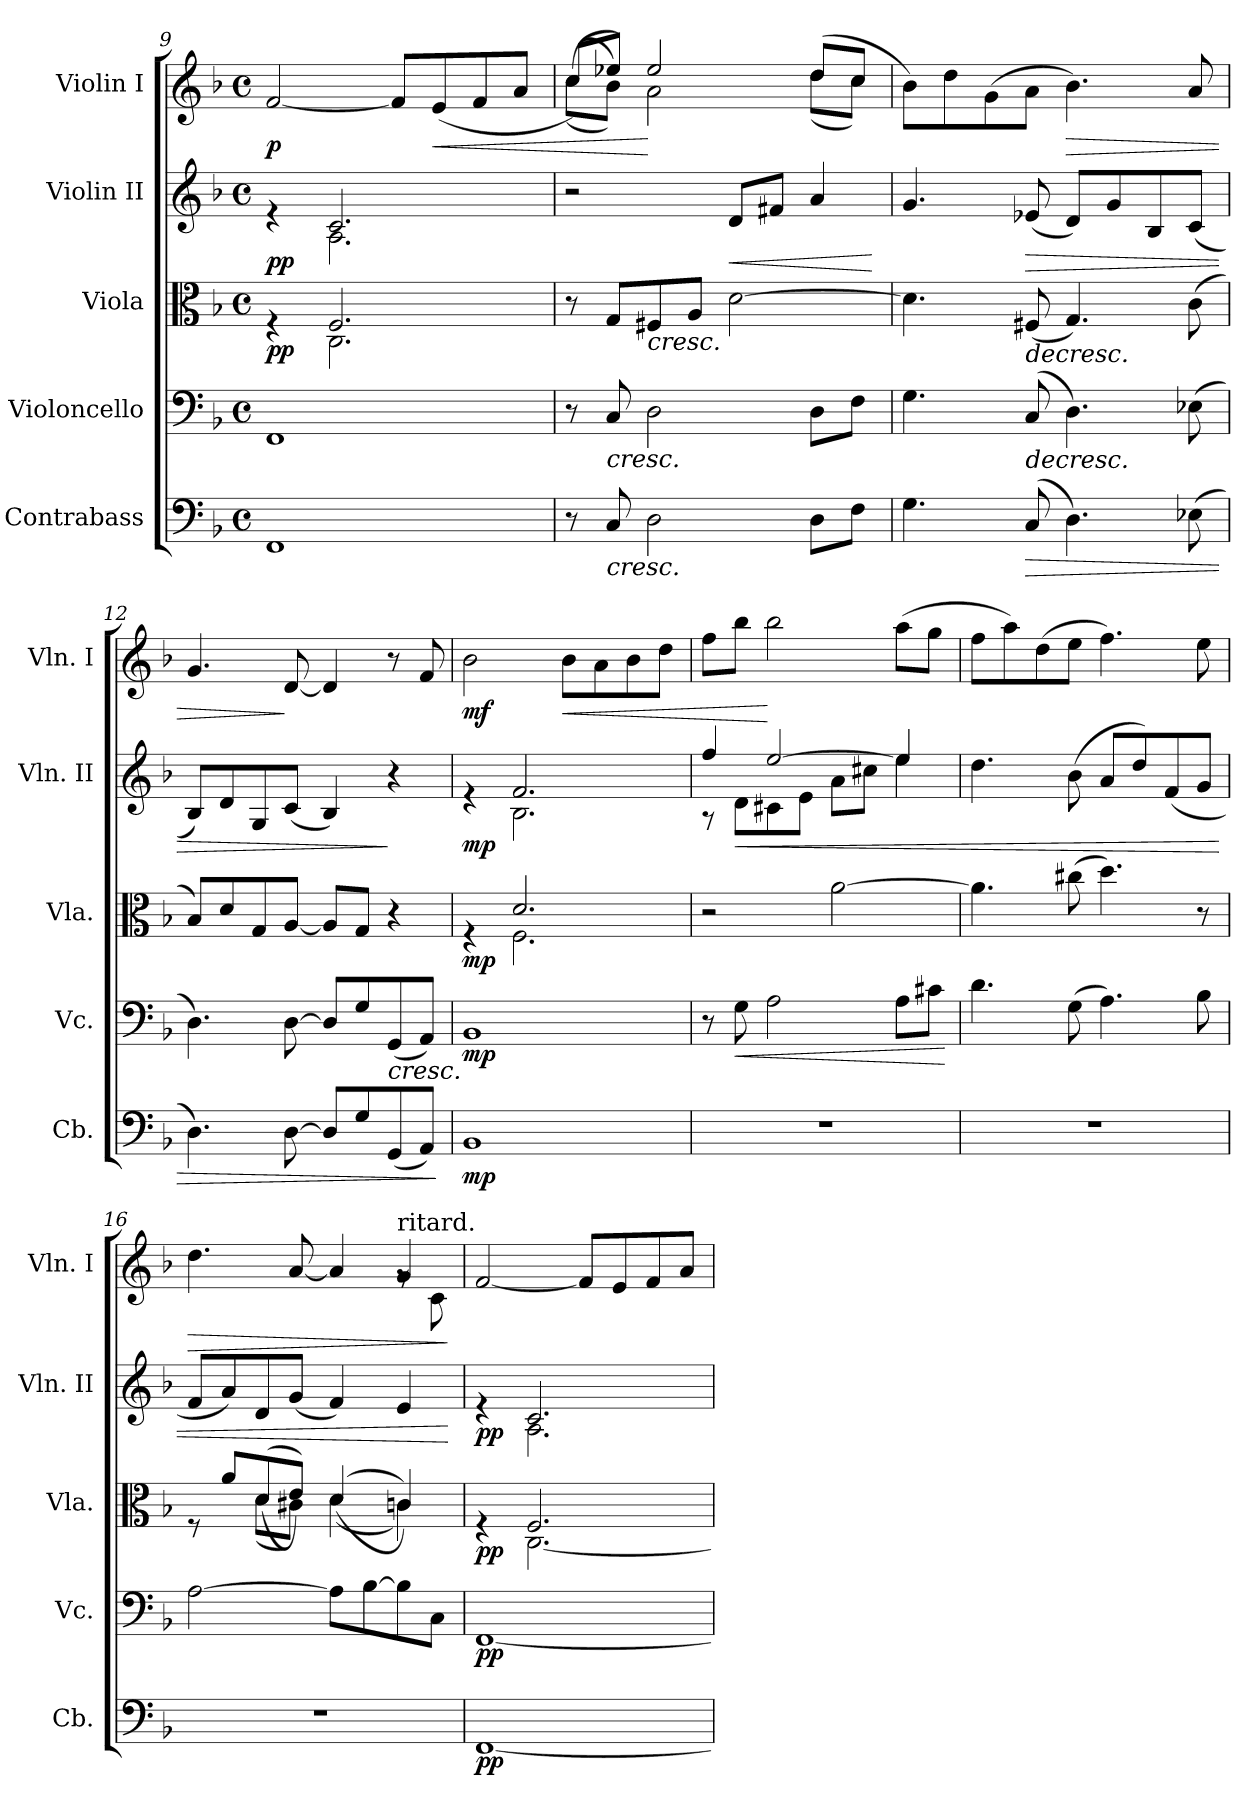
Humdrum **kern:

**kern	**dynam	**kern	**dynam	**kern	**dynam	**kern	**dynam	**kern	**dynam
*part5	*part5	*part4	*part4	*part3	*part3	*part2	*part2	*part1	*part1
*staff5	*staff5	*staff4	*staff4	*staff3	*staff3	*staff2	*staff2	*staff1	*staff1
*I"Contrabass	*	*I"Violoncello	*	*I"Viola	*	*I"Violin II	*	*I"Violin I	*
*I'Cb.	*	*I'Vc.	*	*I'Vla.	*	*I'Vln. II	*	*I'Vln. I	*
*clefF4	*	*clefF4	*	*clefC3	*	*clefG2	*	*clefG2	*
*ITrd7c12	*	*	*	*	*	*	*	*	*
*k[b-]	*	*k[b-]	*	*k[b-]	*	*k[b-]	*	*k[b-]	*
*M4/4	*	*M4/4	*	*M4/4	*	*M4/4	*	*M4/4	*
*met(c)	*	*met(c)	*	*met(c)	*	*met(c)	*	*met(c)	*
=9	=9	=9	=9	=9	=9	=9	=9	=9	=9
*	*	*	*	*^	*	*^	*	*	*
!	!	!	!	!	!	!LO:DY:b	!	!	!LO:DY:b	!	!LO:DY:b
1FFF	.	1FF	.	4rF	4ryy	pp	4re	4ryy	pp	[2f/	p
.	.	.	.	2.F/	2.C\	.	2.c/	2.A\	.	.	.
.	.	.	.	.	.	.	.	.	.	8f/L]	.
!	!	!	!	!	!	!	!	!	!	!	!LO:HP:b
.	.	.	.	.	.	.	.	.	.	(<8e/	<
.	.	.	.	.	.	.	.	.	.	8f/	.
.	.	.	.	.	.	.	.	.	.	8a/J	.
*	*	*	*	*v	*v	*	*	*	*	*	*
*	*	*	*	*	*	*v	*v	*	*	*
=10	=10	=10	=10	=10	=10	=10	=10	=10	=10
*	*	*	*	*	*	*	*	*^	*
8r	.	8r	.	8r	.	2r	.	(>8cc/L)	(<(<8cc\L	.
!	!LO:HP:b	!	!LO:HP:b	!	!	!	!	!	!	!
8CC/	<	8C/	<	8G/L	.	.	.	8ee-X/J)	8b-\J))	.
!	!	!	!	!	!LO:HP:b	!	!	!	!	!
2DD\	.	2D\	.	8F#X/	<	.	.	2ee-/	2a\	[
.	.	.	.	8A/J	.	.	.	.	.	.
!	!	!	!	!	!	!	!LO:HP:b	!	!	!
.	.	.	.	[2d\	.	8d/L	<	.	.	.
.	.	.	.	.	.	8f#X/J	.	.	.	.
8DD\L	.	8D\L	.	.	.	4a/	.	(>8dd/L	(<8dd\L	.
8FF\J	.	8F\J	.	.	.	.	.	8cc/J	8cc\J)	.
*	*	*	*	*	*	*	*	*v	*v	*
.	.	.	.	.	.	.	[	.	.
=11	=11	=11	=11	=11	=11	=11	=11	=11	=11
4.GG\	.	4.G\	.	4.d\]	.	4.g/	.	8b-\L)	.
.	.	.	.	.	.	.	.	8dd\	.
.	.	.	.	.	.	.	.	(>8g\	.
!	!LO:HP:b	!	!LO:HP:b	!	!LO:HP:b	!	!LO:HP:b	!	!
(>8CC/	>	(>8C/	>	(<8F#X/	>	(<8e-X/	>	8a\J	.
!	!	!	!	!	!	!	!	!	!LO:HP:b
4.DD\)	.	4.D\)	.	4.G/)	.	8d/L)	.	4.b-\)	>
.	.	.	.	.	.	8g/	.	.	.
.	.	.	.	.	.	8B-/	.	.	.
(>8EE-X\	.	(>8E-X\	.	(>8c\	.	(<8c/J	.	8a/	.
!!LO:PB:g=z
=12	=12	=12	=12	=12	=12	=12	=12	=12	=12
4.DD\)	.	4.D\)	.	8B-/L)	.	8B-/L)	.	4.g/	.
.	.	.	.	8d/	.	8d/	.	.	.
.	.	.	.	8G/	.	8G/	.	.	.
[8DD\	.	[8D\	.	[8A/J	.	(<8c/J	.	[8d/	]
8DD/L]	.	8D/L]	.	8A/L]	.	4B-/)	.	4d/]	.
8GG/	[	8G/	[	8G/J	[	.	.	.	.
!	!	!	!LO:HP:b	!	!	!	!	!	!
(<8GGG/	.	(<8GG/	<	4r	.	4r	]	8r	.
8AAA/J)	.	8AA/J)	.	.	.	.	.	8f/	.
.	]	.	]	.	.	.	.	.	.
=13	=13	=13	=13	=13	=13	=13	=13	=13	=13
*	*	*	*	*^	*	*^	*	*	*
!	!LO:DY:b	!	!LO:DY:b	!	!	!LO:DY:b	!	!	!LO:DY:b	!	!LO:DY:b
1BBB-	mp	1BB-	mp	4rF	4ryy	mp	4re	4ryy	mp	2b-\	mf
.	.	.	.	2.d/	2.F\	.	2.f/	2.B-\	.	.	.
!	!	!	!	!	!	!	!	!	!	!	!LO:HP:b
.	.	.	.	.	.	.	.	.	.	8b-\L	<
.	.	.	.	.	.	.	.	.	.	8a\	.
.	.	.	.	.	.	.	.	.	.	8b-\	.
.	.	.	.	.	.	.	.	.	.	8dd\J	.
*	*	*	*	*v	*v	*	*	*	*	*	*
=14	=14	=14	=14	=14	=14	=14	=14	=14	=14	=14
1r	.	8r	.	2r	.	4ff/	8r	.	8ff\L	.
!	!	!	!LO:HP:b	!	!	!	!	!LO:HP:b	!	!
.	.	8G\	<	.	.	.	8d\L	<	8bb-\J	.
.	.	2A\	.	.	.	[2ee/	8c#X\	.	2bb-\	[
.	.	.	.	.	.	.	8e\J	.	.	.
.	.	.	.	[2a\	.	.	8a\L	.	.	.
.	.	.	.	.	.	.	8cc#X\J	.	.	.
.	.	8A\L	.	.	.	4ee/]	4ee\	.	(>8aa\L	.
.	.	8c#X\J	.	.	.	.	.	.	8gg\J	.
*	*	*	*	*	*	*v	*v	*	*	*
.	.	.	[	.	.	.	.	.	.
=15	=15	=15	=15	=15	=15	=15	=15	=15	=15
1r	.	4.d\	.	4.a\]	.	4.dd\	.	8ff\L	.
.	.	.	.	.	.	.	.	8aa\)	.
.	.	.	.	.	.	.	.	(>8dd\	.
.	.	(>8G\	.	(>8cc#X\	.	(>8b-\	.	8ee\J	.
.	.	4.A\)	.	4.dd\)	.	8a/L	.	4.ff\)	.
.	.	.	.	.	.	8dd/)	.	.	.
.	.	.	.	.	.	(<8f/	.	.	.
.	.	8B-\	.	8r	.	8g/J	.	8ee\	.
=16	=16	=16	=16	=16	=16	=16	=16	=16	=16
*	*	*	*	*^	*	*	*	*	*
!	!	!	!	!	!	!	!	!	!	!LO:HP:b
*	*	*	*	*	*	*	*	*	*^	*
1r	.	[2A\	.	8rF	4ryy	.	8f/L	.	4.dd\	2.ryy	>
.	.	.	.	8a/L	.	.	8a/)	.	.	.	.
.	.	.	.	(>(>8d/	(<8d\L	.	8d/	.	.	.	.
.	.	.	.	8e/J))	8c#X\J)	.	(<8g/J	.	[8a/	.	.
.	.	8A\L]	.	(>(>4d/	(<4d\	.	4f/)	.	4a/]	.	.
.	.	[8B-\	.	.	.	.	.	.	.	.	.
!	!	!	!	!	!	!	!	!	!LO:TX:t=ritard.	!	!
.	.	8B-\]	.	4cn/))	4c\)	.	4e/	.	4g/	8rg	.
.	.	8C\J	.	.	.	.	.	.	.	8c\	.
*	*	*	*	*v	*v	*	*	*	*v	*v	*
.	.	.	[	.	]	.	[	.	]
=17	=17	=17	=17	=17	=17	=17	=17	=17	=17
*	*	*	*	*^	*	*^	*	*	*
!	!LO:DY:b	!	!LO:DY:b	!	!	!LO:DY:b	!	!	!LO:DY:b	!	!
[1FFF	pp	[1FF	pp	4rF	4ryy	pp	4re	4ryy	pp	[2f/	.
.	.	.	.	2.F/	[2.C\	.	2.c/	2.A\	.	.	.
.	.	.	.	.	.	.	.	.	.	8f/L]	.
.	.	.	.	.	.	.	.	.	.	8e/	.
.	.	.	.	.	.	.	.	.	.	8f/	.
.	.	.	.	.	.	.	.	.	.	8a/J	.
*	*	*	*	*v	*v	*	*	*	*	*	*
*	*	*	*	*	*	*v	*v	*	*	*
=	=	=	=	=	=	=	=	=	=
*-	*-	*-	*-	*-	*-	*-	*-	*-	*-
